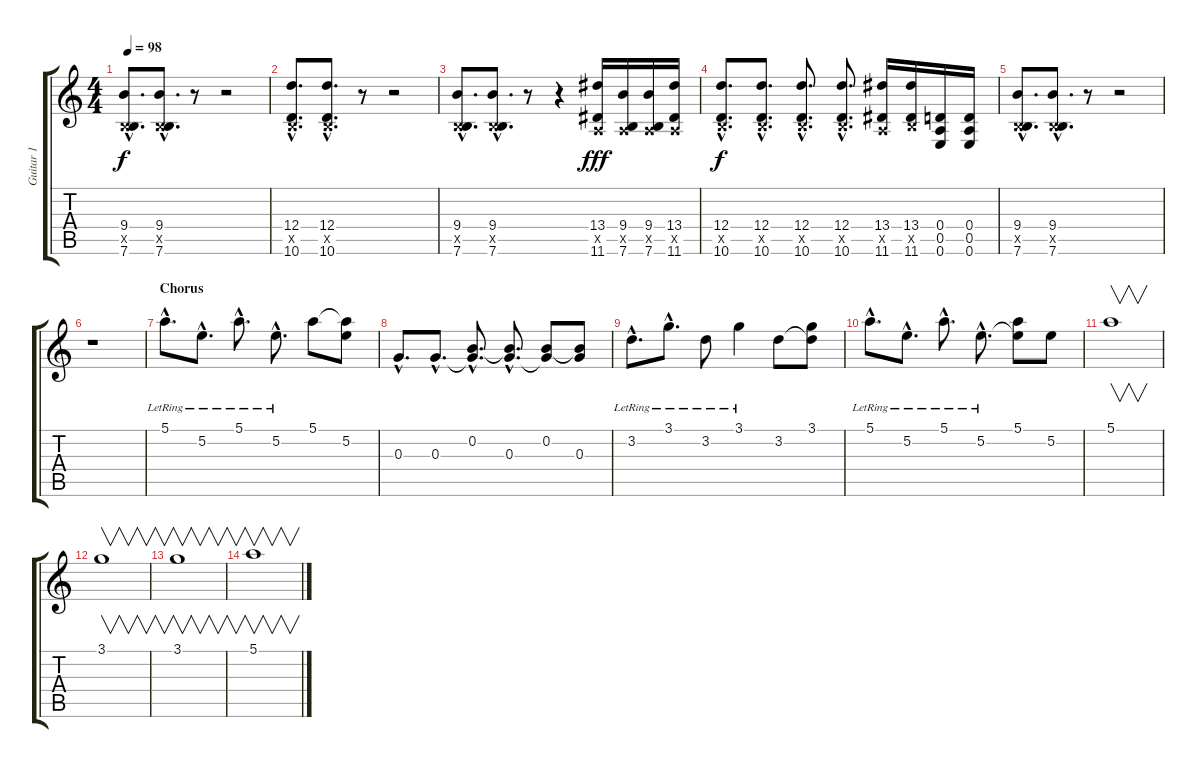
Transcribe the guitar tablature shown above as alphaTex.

\track ("Guitar 1" "Guitar 1") {instrument overdrivenguitar}
\staff {score tabs}
\tuning (E4 B3 G3 D3 A2 E2) {hide}
\ts (4 4)
\tempo 98
\clef g2
\ks c
(9.4{hac} 2.5{hac x} 7.6{hac}).8{d dy f} (9.4{hac} 2.5{hac x} 7.6{hac}).8{d} r.8 r.2 |
(12.4{hac} 2.5{hac x} 10.6{hac}).8{d} (12.4{hac} 2.5{hac x} 10.6{hac}).8{d} r.8 r.2 |
(9.4{hac} 2.5{hac x} 7.6{hac}).8{d} (9.4{hac} 2.5{hac x} 7.6{hac}).8{d} r.8 r.4 (13.4 0.5{x} 11.6).16{dy fff} (9.4 0.5{x} 7.6).16 (9.4 0.5{x} 7.6).16 (13.4 0.5{x} 11.6).16 |
(12.4{hac} 2.5{hac x} 10.6{hac}).8{d dy f} (12.4{hac} 2.5{hac x} 10.6{hac}).8{d} (12.4{hac} 2.5{hac x} 10.6{hac}).8{d} (12.4{hac} 2.5{hac x} 10.6{hac}).8{d} (13.4 0.5{x} 11.6).16 (13.4 2.5{x} 11.6).16 (0.4 0.5 0.6).16 (0.4 0.5 0.6).16 |
(9.4{hac} 2.5{hac x} 7.6{hac}).8{d} (9.4{hac} 2.5{hac x} 7.6{hac}).8{d} r.8 r.2 |
r.1 |
\section ("" "Chorus")
5.1{hac lr}.8{d volume 16} 5.2{hac lr}.8{d} 5.1{hac lr}.8{d} 5.2{hac lr}.8{d} 5.1.8 (5.1{t} 5.2).8 |
0.3{hac}.8{d volume 12} 0.3{hac}.8{d} (0.2{hac} 0.3{hac t}).8{d} (0.2{hac t} 0.3{hac}).8{d} (0.2 0.3{t}).8 (0.2{t} 0.3).8 |
3.2{hac lr}.8{d volume 16} 3.1{hac lr}.8{d} 3.2{lr}.8 3.1{lr}.4 3.2.8 (3.1 3.2{t}).8 |
5.1{hac lr}.8{d} 5.2{hac lr}.8{d} 5.1{hac lr}.8{d} 5.2{hac lr}.8{d} (5.1 5.2{t}).8 5.2.8 |
5.1.1{v} |
3.1.1{v} |
3.1.1{v} |
5.1.1{v}
